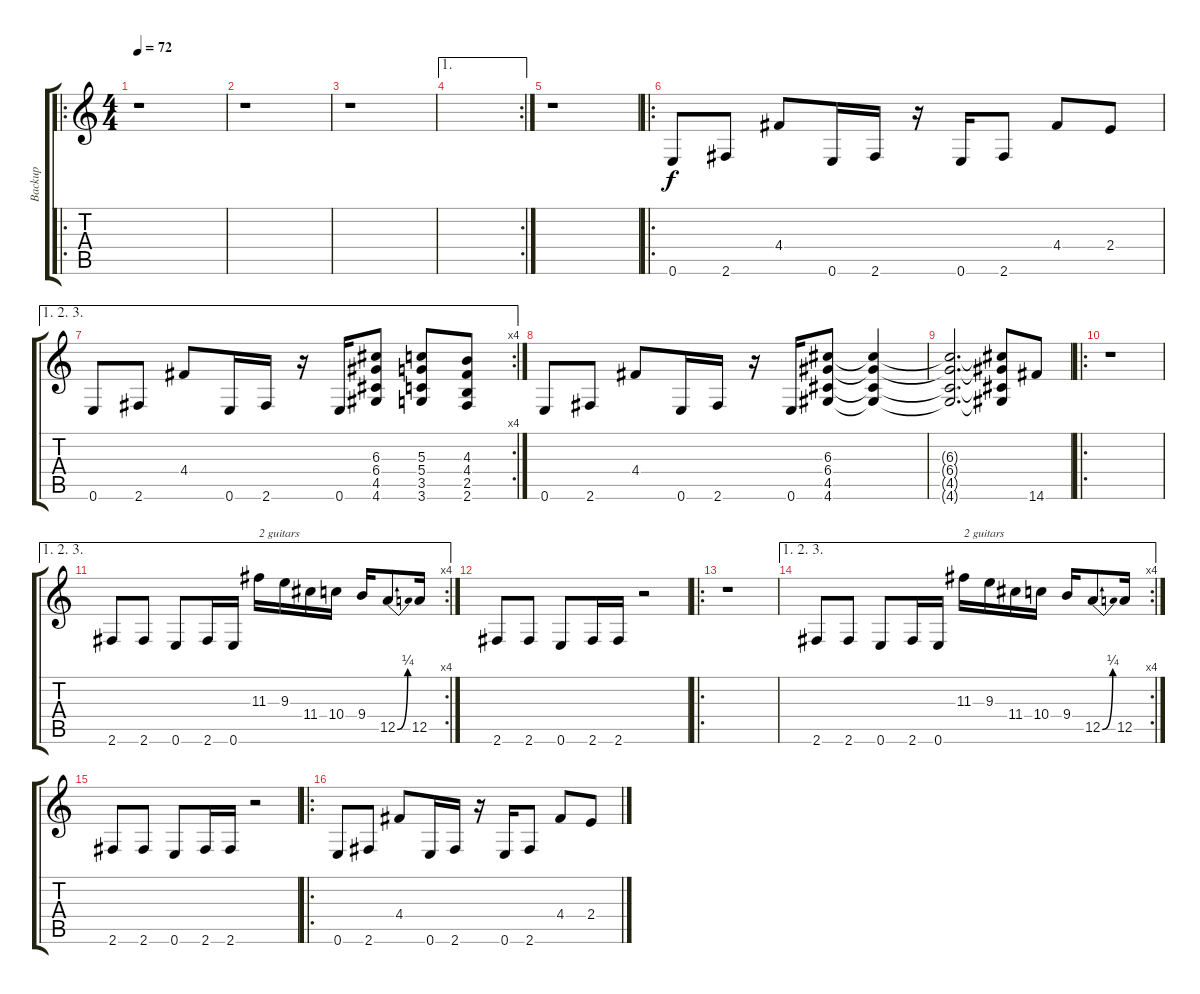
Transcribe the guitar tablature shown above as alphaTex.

\track ("Backup" "Backup") {mute instrument overdrivenguitar}
\staff {score tabs}
\tuning (E4 B3 G3 D3 A2 E2) {hide}
\ro
\ts (4 4)
\tempo 72
\clef g2
\ks c
r.1{dy f instrument overdrivenguitar} |
r.1 |
r.1 |
\ae 1
\rc 2
|
r.1 |
\ro
0.6.8 2.6.8 4.4.8 0.6.16 2.6.16 r.16 0.6.16 2.6.8 4.4.8 2.4.8 |
\ae (1 2 3)
\rc 4
0.6.8 2.6.8 4.4.8 0.6.16 2.6.16 r.16 0.6.16 (6.3 6.4 4.5 4.6).8 (5.3 5.4 3.5 3.6).8 (4.3 4.4 2.5 2.6).8 |
0.6.8 2.6.8 4.4.8 0.6.16 2.6.16 r.16 0.6.16 (6.3 6.4 4.5 4.6).8 (6.3{t} 6.4{t} 4.5{t} 4.6{t}).4 |
(6.3{t} 6.4{t} 4.5{t} 4.6{t}).2{d} (6.3{t} 6.4{t} 4.5{t} 4.6{t}).8 14.6.8 |
\ro
r.1 |
\ae (1 2 3)
\rc 4
2.6.8 2.6.8 0.6.8 2.6.16 0.6.16 11.3.16{txt "2 guitars"} 9.3.16 11.4.16 10.4.16 9.4.16 12.5{be (bend 0 0 60 1)}.8 12.5.16 |
2.6.8 2.6.8 0.6.8 2.6.16 2.6.16 r.2 |
\ro
r.1 |
\ae (1 2 3)
\rc 4
2.6.8 2.6.8 0.6.8 2.6.16 0.6.16 11.3.16{txt "2 guitars"} 9.3.16 11.4.16 10.4.16 9.4.16 12.5{be (bend 0 0 60 1)}.8 12.5.16 |
2.6.8 2.6.8 0.6.8 2.6.16 2.6.16 r.2 |
\ro
0.6.8 2.6.8 4.4.8 0.6.16 2.6.16 r.16 0.6.16 2.6.8 4.4.8 2.4.8
